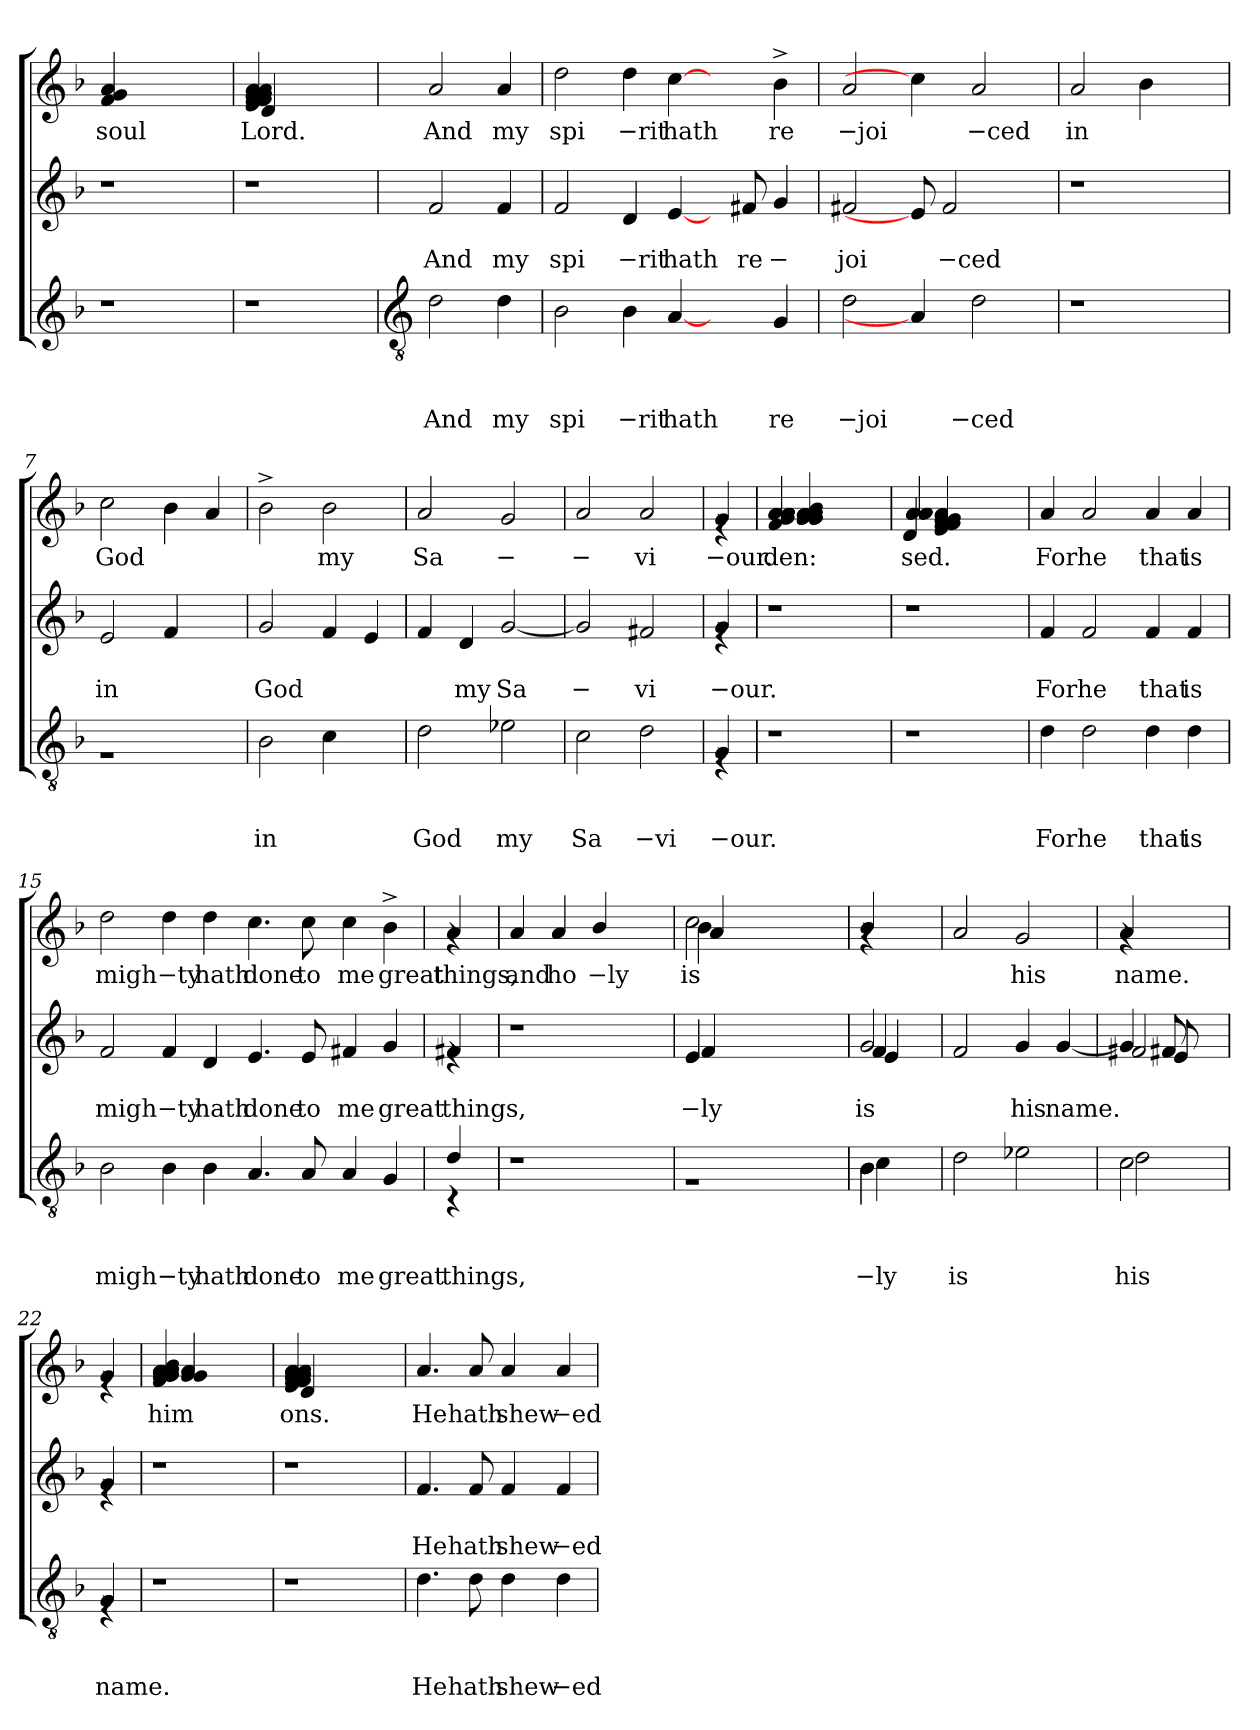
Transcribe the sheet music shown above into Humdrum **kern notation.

**kern	**text	**text	**text	**kern	**text	**text	**kern	**text
*part3	*part3	*part3	*part3	*part2	*part2	*part2	*part1	*part1
*staff3	*staff3	*staff3	*staff3	*staff2	*staff2	*staff2	*staff1	*staff1
*clefG2	*	*	*	*clefG2	*	*	*clefG2	*
*k[b-]	*	*	*	*k[b-]	*	*	*k[b-]	*
*F:	*	*	*	*F:	*	*	*F:	*
=1	=1	=1	=1	=1	=1	=1	=1	=1
!	!	!	!	!	!	!	!	!LO:LY:b
1r	.	.	.	1r	.	.	4f/ 4g/ 4a/	soul
.	.	.	.	.	.	.	2.ryy	.
=2	=2	=2	=2	=2	=2	=2	=2	=2
!	!	!	!	!	!	!	!	!LO:LY:b
*	*	*	*	*	*	*	*^	*
1r	.	.	.	1r	.	.	(<4e/ 4f/ 4f/ 4g/ 4g/ 4g/ 4g/ 4a/ 4a/	4d/)	Lord.
.	.	.	.	.	.	.	2.ryy	2.ryy	.
*	*	*	*	*	*	*	*v	*v	*
!!LO:LB:g=z
=3	=3	=3	=3	=3	=3	=3	=3	=3
*clefGv2	*	*	*	*	*	*	*	*
*	*	*	*	*	*	*	*^	*
!	!	!	!LO:LY:b	!	!	!LO:LY:b	!	!	!LO:LY:b
*	*	*	*	*	*	*	*v	*v	*
2d\	.	.	And	2f/	.	And	2a/	And
!	!	!	!LO:LY:b	!	!	!LO:LY:b	!	!LO:LY:b
4d\	.	.	my	4f/	.	my	4a/	my
=4	=4	=4	=4	=4	=4	=4	=4	=4
!	!	!	!LO:LY:b	!	!	!LO:LY:b	!	!LO:LY:b
2B-\	.	.	spi	2f/	.	spi	2dd\	spi
!	!	!	!LO:LY:b:rj	!	!	!LO:LY:b:rj	!	!LO:LY:b:rj
4B-\	.	.	−rit	4d/	.	−rit	4dd\	−rit
!	!	!	!LO:LY:b	!	!	!LO:LY:b	!	!LO:LY:b
[4A/	.	.	hath	[4e/	.	hath	[4cc\	hath
4ryy	.	.	.	8ryy	.	.	4ryy	.
!	!	!	!	!	!	!LO:LY:b	!	!
.	.	.	.	8f#X/	.	re	.	.
!	!	!	!LO:LY:b	!	!	!LO:LY:b	!	!LO:LY:b
4G/	.	.	re	4g/	.	−	4b-^>\	re
=5	=5	=5	=5	=5	=5	=5	=5	=5
!	!	!	!LO:LY:b:rj	!	!	!LO:LY:b	!	!LO:LY:b:rj
2d\	.	.	−joi	2f#X/	.	joi	2a/	−joi
4A/]	.	.	.	8e/]	.	.	4cc\]	.
!	!	!	!	!	!	!LO:LY:b:rj	!	!
.	.	.	.	2f#/	.	−ced	.	.
!	!	!	!LO:LY:b:rj	!	!	!	!	!LO:LY:b:rj
2d\	.	.	−ced	.	.	.	2a/	−ced
.	.	.	.	8ryy	.	.	.	.
=6	=6	=6	=6	=6	=6	=6	=6	=6
!LO:N:vis=1	!	!	!	!LO:N:vis=1	!	!	!	!LO:LY:b
1r	.	.	.	1r	.	.	2a/	in
.	.	.	.	.	.	.	4b-\	.
.	.	.	.	.	.	.	4ryy	.
!!LO:LB:g=z
=7	=7	=7	=7	=7	=7	=7	=7	=7
!	!	!	!	!	!	!LO:LY:b	!	!LO:LY:b
1rA	.	.	.	2e/	.	in	2cc\	God
.	.	.	.	4f/	.	.	4b-\	.
.	.	.	.	4ryy	.	.	4a/	.
=8	=8	=8	=8	=8	=8	=8	=8	=8
!	!	!	!LO:LY:b	!	!	!LO:LY:b	!	!
2B-\	.	.	in	2g/	.	God	2b-^>\	.
!	!	!	!	!	!	!	!	!LO:LY:b
4c\	.	.	.	4f/	.	.	2b-\	my
4ryy	.	.	.	4e/	.	.	.	.
=9	=9	=9	=9	=9	=9	=9	=9	=9
!	!	!	!LO:LY:b	!	!	!	!	!LO:LY:b
2d\	.	.	God	4f/	.	.	2a/	Sa
!	!	!	!	!	!	!LO:LY:b	!	!
.	.	.	.	4d/	.	my	.	.
!	!	!	!LO:LY:b	!	!	!LO:LY:b	!	!LO:LY:b
2e-X\	.	.	my	[<2g/	.	Sa	2g/	−
=10	=10	=10	=10	=10	=10	=10	=10	=10
!	!	!	!LO:LY:b	!	!	!LO:LY:b	!	!LO:LY:b
2c\	.	.	Sa	2g/]	.	−	2a/	−
!	!	!	!LO:LY:b:rj	!	!	!LO:LY:b	!	!LO:LY:b
2d\	.	.	−vi	2f#X/	.	vi	2a/	vi
=11	=11	=11	=11	=11	=11	=11	=11	=11
!LO:N:head=solid	!	!	!LO:LY:b:rj	!LO:N:head=solid	!	!LO:LY:b:rj	!LO:N:head=solid	!LO:LY:b:rj
*^	*	*	*	*^	*	*	*^	*
4G/	4rE	.	.	−our.	4g/	4re	.	−our.	4g/	4re	−our.
!!LO:LB:g=z	!!
=12	=12	=12	=12	=12	=12	=12	=12	=12	=12	=12	=12
!	!	!	!	!	!	!	!	!	!	!	!LO:LY:b
!	!	!	!	!	!	!	!	!	!	!	!LO:LY:b
*v	*v	*	*	*	*	*	*	*	*	*	*
*	*	*	*	*v	*v	*	*	*	*	*
1r	.	.	.	1r	.	.	(<4f/ 4g/ 4a/ 4a/ 4a/ 4a/ 4a/ 4a/ 4a/ 4a/ 4a/ 4a/	4g/ 4g/ 4g/ 4g/ 4a/ 4a/ 4a/ 4b-/)	den:
.	.	.	.	.	.	.	2.ryy	2.ryy	.
!!LO:LB:g=z
=13	=13	=13	=13	=13	=13	=13	=13	=13	=13
!	!	!	!	!	!	!	!	!	!LO:LY:b
*	*	*	*	*	*	*	*	*^	*
!	!	!	!	!	!	!	!	!	!	!LO:LY:b
1r	.	.	.	1r	.	.	4a/ 4a/ 4a/ 4a/ 4a/ 4a/ 4a/ 4a/ 4a/ 4a/ 4a/ 4a/	4d/)	(<4e/ 4f/ 4f/ 4g/ 4g/ 4g/ 4a/	sed.
.	.	.	.	.	.	.	2.ryy	2.ryy	2.ryy	.
!!LO:PB:g=z
=14	=14	=14	=14	=14	=14	=14	=14	=14	=14	=14
!	!	!	!LO:LY:b	!	!	!LO:LY:b	!	!	!	!LO:LY:b
*	*	*	*	*	*	*	*v	*v	*v	*
4d\	.	.	For	4f/	.	For	4a/	For
!	!	!	!LO:LY:b	!	!	!LO:LY:b	!	!LO:LY:b
2d\	.	.	he	2f/	.	he	2a/	he
!	!	!	!LO:LY:b	!	!	!LO:LY:b	!	!LO:LY:b
4d\	.	.	that	4f/	.	that	4a/	that
!	!	!	!LO:LY:b	!	!	!LO:LY:b	!	!LO:LY:b
4d\	.	.	is	4f/	.	is	4a/	is
=15	=15	=15	=15	=15	=15	=15	=15	=15
!	!	!	!LO:LY:b	!	!	!LO:LY:b	!	!LO:LY:b
2B-\	.	.	migh	2f/	.	migh	2dd\	migh
!	!	!	!LO:LY:b:rj	!	!	!LO:LY:b:rj	!	!LO:LY:b:rj
4B-\	.	.	−ty	4f/	.	−ty	4dd\	−ty
!	!	!	!LO:LY:b	!	!	!LO:LY:b	!	!LO:LY:b
4B-\	.	.	hath	4d/	.	hath	4dd\	hath
!	!	!	!LO:LY:b	!	!	!LO:LY:b	!	!LO:LY:b
4.A/	.	.	done	4.e/	.	done	4.cc\	done
!	!	!	!LO:LY:b	!	!	!LO:LY:b	!	!LO:LY:b
8A/	.	.	to	8e/	.	to	8cc\	to
!	!	!	!LO:LY:b	!	!	!LO:LY:b	!	!LO:LY:b
4A/	.	.	me	4f#X/	.	me	4cc\	me
!	!	!	!LO:LY:b	!	!	!LO:LY:b	!	!LO:LY:b
4G/	.	.	great	4g/	.	great	4b-^>\	great
=16	=16	=16	=16	=16	=16	=16	=16	=16
!LO:N:head=solid	!	!	!LO:LY:b	!LO:N:head=solid	!	!LO:LY:b	!LO:N:head=solid	!LO:LY:b
*^	*	*	*	*^	*	*	*^	*
4d/	4rC	.	.	things,	4f#X/	4rd	.	things,	4a/	4rf	things,
=17	=17	=17	=17	=17	=17	=17	=17	=17	=17	=17	=17
!LO:N:vis=1	!	!	!	!	!LO:N:vis=1	!	!	!	!	!	!LO:LY:b
*v	*v	*	*	*	*	*	*	*	*v	*v	*
*	*	*	*	*v	*v	*	*	*	*
1r	.	.	.	1r	.	.	4a/	and
!	!	!	!	!	!	!	!	!LO:LY:b
.	.	.	.	.	.	.	4a/	ho
!	!	!	!	!	!	!	!	!LO:LY:b:rj
.	.	.	.	.	.	.	4b-/	−ly
.	.	.	.	.	.	.	4ryy	.
!!LO:LB:g=z
=18	=18	=18	=18	=18	=18	=18	=18	=18
!LO:N:vis=1	!	!	!	!	!	!LO:LY:b	!	!
*	*	*	*	*^	*	*	*	*
!	!	!	!	!	!	!	!LO:LY:b	!	!
*	*	*	*	*	*^	*	*	*	*
!	!	!	!	!	!	!	!	!LO:LY:b:rj	!	!LO:LY:b
*	*	*	*	*	*	*	*	*	*^	*
*	*	*	*	*	*	*	*	*	*	*^	*
1rA	.	.	.	4e/	4e/	4f/	.	−ly	2cc\	4b-\	4a/	is
.	.	.	.	2.ryy	2.ryy	2.ryy	.	.	.	2ryy	2ryy	.
.	.	.	.	.	.	.	.	.	2ryy	.	.	.
.	.	.	.	.	.	.	.	.	.	4ryy	4ryy	.
=19	=19	=19	=19	=19	=19	=19	=19	=19	=19	=19	=19	=19
!	!	!	!LO:LY:b	!	!	!	!	!	!	!	!	!
*^	*	*	*	*	*	*	*	*	*	*	*	*
!	!	!	!	!LO:LY:b	!	!	!	!	!	!	!	!	!
*	*^	*	*	*	*	*	*	*	*	*	*	*	*
!	!	!	!	!	!LO:LY:b:rj	!	!	!	!	!LO:LY:b	!LO:N:head=solid	!	!	!
*	*	*	*	*	*	*	*	*	*	*	*	*v	*v	*
4B-\	4B-\	4c\	.	.	−ly	2g/	4f/	4e/	.	is	4b-/	4rg	.
4ryy	4ryy	4ryy	.	.	.	.	4ryy	4ryy	.	.	4ryy	4ryy	.
=20	=20	=20	=20	=20	=20	=20	=20	=20	=20	=20	=20	=20	=20
!	!	!	!	!	!LO:LY:b	!	!	!	!	!	!	!	!
*v	*v	*v	*	*	*	*	*	*	*	*	*v	*v	*
*	*	*	*	*v	*v	*v	*	*	*	*
2d\	.	.	is	2f/	.	.	2a/	.
!	!	!	!	!	!	!LO:LY:b	!	!LO:LY:b
2e-X\	.	.	.	4g/	.	his	2g/	his
!	!	!	!	!	!	!LO:LY:b	!	!
.	.	.	.	[<4g/	.	name.	.	.
=21	=21	=21	=21	=21	=21	=21	=21	=21
*^	*	*	*	*	*	*	*	*
!	!	!	!	!LO:LY:b	!	!	!	!LO:N:head=solid	!LO:LY:b
*	*	*	*	*	*^	*	*	*^	*
*	*	*	*	*	*	*^	*	*	*	*	*
*	*	*	*	*	*	*	*^	*	*	*	*	*
2c\	2d\	.	.	his	4g/]	8ryy	8ryy	2f#X/	.	.	4a/	4rf	name.
.	.	.	.	.	.	8f#X/	8e/	.	.	.	.	.	.
.	.	.	.	.	4ryy	4ryy	4ryy	.	.	.	4ryy	4ryy	.
*	*	*	*	*	*	*	*v	*v	*	*	*	*	*
=22	=22	=22	=22	=22	=22	=22	=22	=22	=22	=22	=22	=22
!LO:N:head=solid	!	!	!	!LO:LY:b	!LO:N:head=solid	!	!	!	!	!LO:N:head=solid	!	!
*	*	*	*	*	*	*v	*v	*	*	*	*	*
4G/	4rE	.	.	name.	4g/	4re	.	.	4g/	4re	.
!!LO:LB:g=z	!!
=23	=23	=23	=23	=23	=23	=23	=23	=23	=23	=23	=23
!	!	!	!	!	!	!	!	!	!	!	!LO:LY:b
!	!	!	!	!	!	!	!	!	!	!	!LO:LY:b
*v	*v	*	*	*	*	*	*	*	*	*	*
*	*	*	*	*v	*v	*	*	*	*	*
1r	.	.	.	1r	.	.	(<4f/ 4g/ 4g/ 4g/ 4a/ 4a/ 4a/ 4a/ 4a/ 4a/ 4a/ 4b-/	4g/ 4g/ 4a/)	him
.	.	.	.	.	.	.	2.ryy	2.ryy	.
=24	=24	=24	=24	=24	=24	=24	=24	=24	=24
!	!	!	!	!	!	!	!	!	!LO:LY:b
1r	.	.	.	1r	.	.	(<4e/ 4f/ 4f/ 4g/ 4g/ 4g/ 4g/ 4a/ 4a/ 4a/ 4a/	4d/)	ons.
.	.	.	.	.	.	.	2.ryy	2.ryy	.
!!LO:LB:g=z
=25	=25	=25	=25	=25	=25	=25	=25	=25	=25
!	!	!	!LO:LY:b	!	!	!LO:LY:b	!	!	!LO:LY:b
*	*	*	*	*	*	*	*v	*v	*
4.d\	.	.	He	4.f/	.	He	4.a/	He
!	!	!	!LO:LY:b	!	!	!LO:LY:b	!	!LO:LY:b
8d\	.	.	hath	8f/	.	hath	8a/	hath
!	!	!	!LO:LY:b	!	!	!LO:LY:b	!	!LO:LY:b
4d\	.	.	shew	4f/	.	shew	4a/	shew
!	!	!	!LO:LY:b:rj	!	!	!LO:LY:b:rj	!	!LO:LY:b:rj
4d\	.	.	−ed	4f/	.	−ed	4a/	−ed
=	=	=	=	=	=	=	=	=
*-	*-	*-	*-	*-	*-	*-	*-	*-
